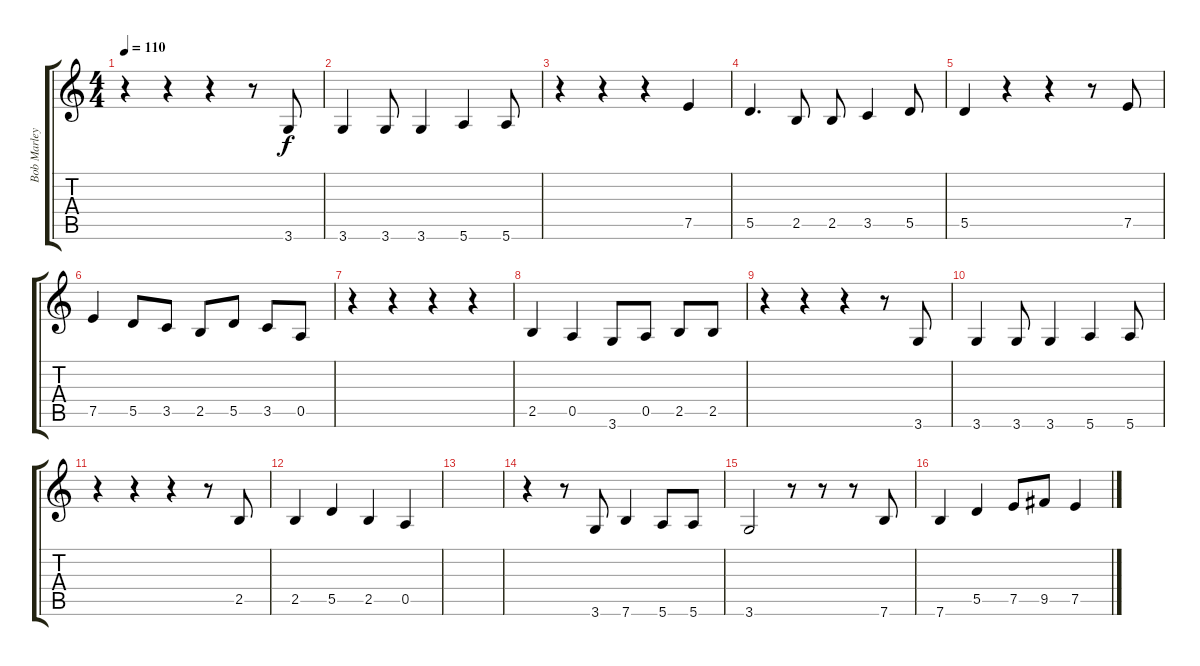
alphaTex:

\track ("Bob Marley Vocals" "Bob Marley") {instrument acousticguitarnylon}
\staff {score tabs}
\tuning (E4 B3 G3 D3 A2 E2) {hide}
\ts (4 4)
\tempo 110
\clef g2
\ks c
r.4{dy f} r.4 r.4 r.8 3.6.8 |
3.6.4 3.6.8 3.6.4 5.6.4 5.6.8 |
r.4 r.4 r.4 7.5.4 |
5.5.4{d} 2.5.8 2.5.8 3.5.4 5.5.8 |
5.5.4 r.4 r.4 r.8 7.5.8 |
7.5.4 5.5.8 3.5.8 2.5.8 5.5.8 3.5.8 0.5.8 |
r.4 r.4 r.4 r.4 |
2.5.4 0.5.4 3.6.8 0.5.8 2.5.8 2.5.8 |
r.4 r.4 r.4 r.8 3.6.8 |
3.6.4 3.6.8 3.6.4 5.6.4 5.6.8 |
r.4 r.4 r.4 r.8 2.5.8 |
2.5.4 5.5.4 2.5.4 0.5.4 |
|
r.4 r.8 3.6.8 7.6.4 5.6.8 5.6.8 |
3.6.2 r.8 r.8 r.8 7.6.8 |
7.6.4 5.5.4 7.5.8 9.5.8 7.5.4
